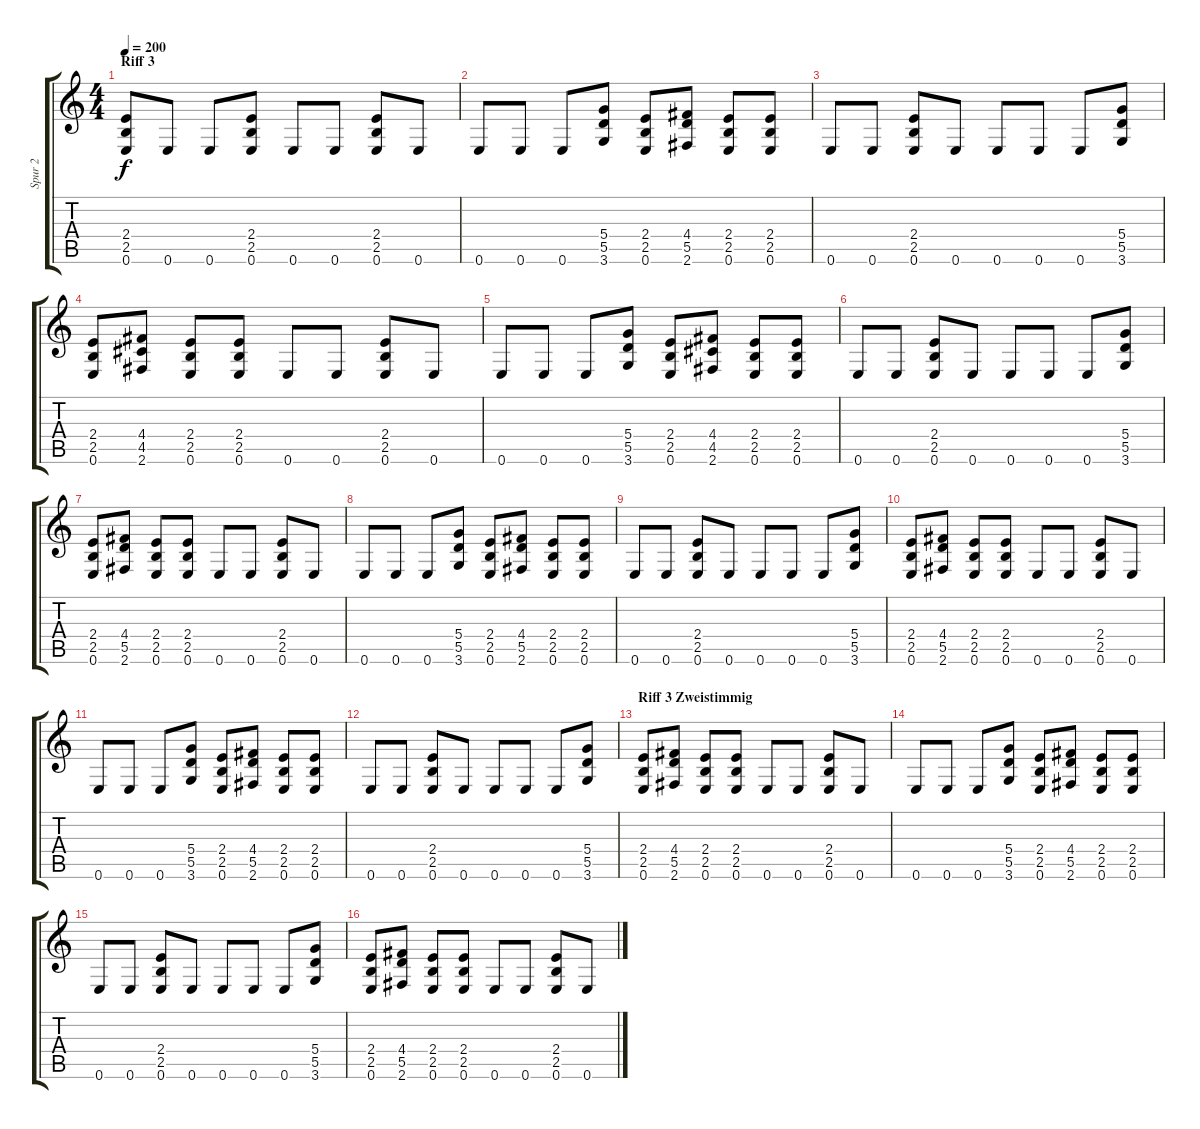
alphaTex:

\track ("Spur 2" "Spur 2") {instrument distortionguitar}
\staff {score tabs}
\tuning (E4 B3 G3 D3 A2 E2) {hide}
\ts (4 4)
\section ("" "Riff 3")
\tempo 200
\clef g2
\ks c
(2.4 2.5 0.6).8{dy f} 0.6.8 0.6.8 (2.4 2.5 0.6).8 0.6.8 0.6.8 (2.4 2.5 0.6).8 0.6.8 |
0.6.8 0.6.8 0.6.8 (5.4 5.5 3.6).8 (2.4 2.5 0.6).8 (4.4 5.5 2.6).8 (2.4 2.5 0.6).8 (2.4 2.5 0.6).8 |
0.6.8 0.6.8 (2.4 2.5 0.6).8 0.6.8 0.6.8 0.6.8 0.6.8 (5.4 5.5 3.6).8 |
(2.4 2.5 0.6).8 (4.4 4.5 2.6).8 (2.4 2.5 0.6).8 (2.4 2.5 0.6).8 0.6.8 0.6.8 (2.4 2.5 0.6).8 0.6.8 |
0.6.8 0.6.8 0.6.8 (5.4 5.5 3.6).8 (2.4 2.5 0.6).8 (4.4 4.5 2.6).8 (2.4 2.5 0.6).8 (2.4 2.5 0.6).8 |
0.6.8 0.6.8 (2.4 2.5 0.6).8 0.6.8 0.6.8 0.6.8 0.6.8 (5.4 5.5 3.6).8 |
(2.4 2.5 0.6).8 (4.4 5.5 2.6).8 (2.4 2.5 0.6).8 (2.4 2.5 0.6).8 0.6.8 0.6.8 (2.4 2.5 0.6).8 0.6.8 |
0.6.8 0.6.8 0.6.8 (5.4 5.5 3.6).8 (2.4 2.5 0.6).8 (4.4 5.5 2.6).8 (2.4 2.5 0.6).8 (2.4 2.5 0.6).8 |
0.6.8 0.6.8 (2.4 2.5 0.6).8 0.6.8 0.6.8 0.6.8 0.6.8 (5.4 5.5 3.6).8 |
(2.4 2.5 0.6).8 (4.4 5.5 2.6).8 (2.4 2.5 0.6).8 (2.4 2.5 0.6).8 0.6.8 0.6.8 (2.4 2.5 0.6).8 0.6.8 |
0.6.8 0.6.8 0.6.8 (5.4 5.5 3.6).8 (2.4 2.5 0.6).8 (4.4 5.5 2.6).8 (2.4 2.5 0.6).8 (2.4 2.5 0.6).8 |
0.6.8 0.6.8 (2.4 2.5 0.6).8 0.6.8 0.6.8 0.6.8 0.6.8 (5.4 5.5 3.6).8 |
\section ("" "Riff 3 Zweistimmig")
(2.4 2.5 0.6).8 (4.4 5.5 2.6).8 (2.4 2.5 0.6).8 (2.4 2.5 0.6).8 0.6.8 0.6.8 (2.4 2.5 0.6).8 0.6.8 |
0.6.8 0.6.8 0.6.8 (5.4 5.5 3.6).8 (2.4 2.5 0.6).8 (4.4 5.5 2.6).8 (2.4 2.5 0.6).8 (2.4 2.5 0.6).8 |
0.6.8 0.6.8 (2.4 2.5 0.6).8 0.6.8 0.6.8 0.6.8 0.6.8 (5.4 5.5 3.6).8 |
(2.4 2.5 0.6).8 (4.4 5.5 2.6).8 (2.4 2.5 0.6).8 (2.4 2.5 0.6).8 0.6.8 0.6.8 (2.4 2.5 0.6).8 0.6.8
